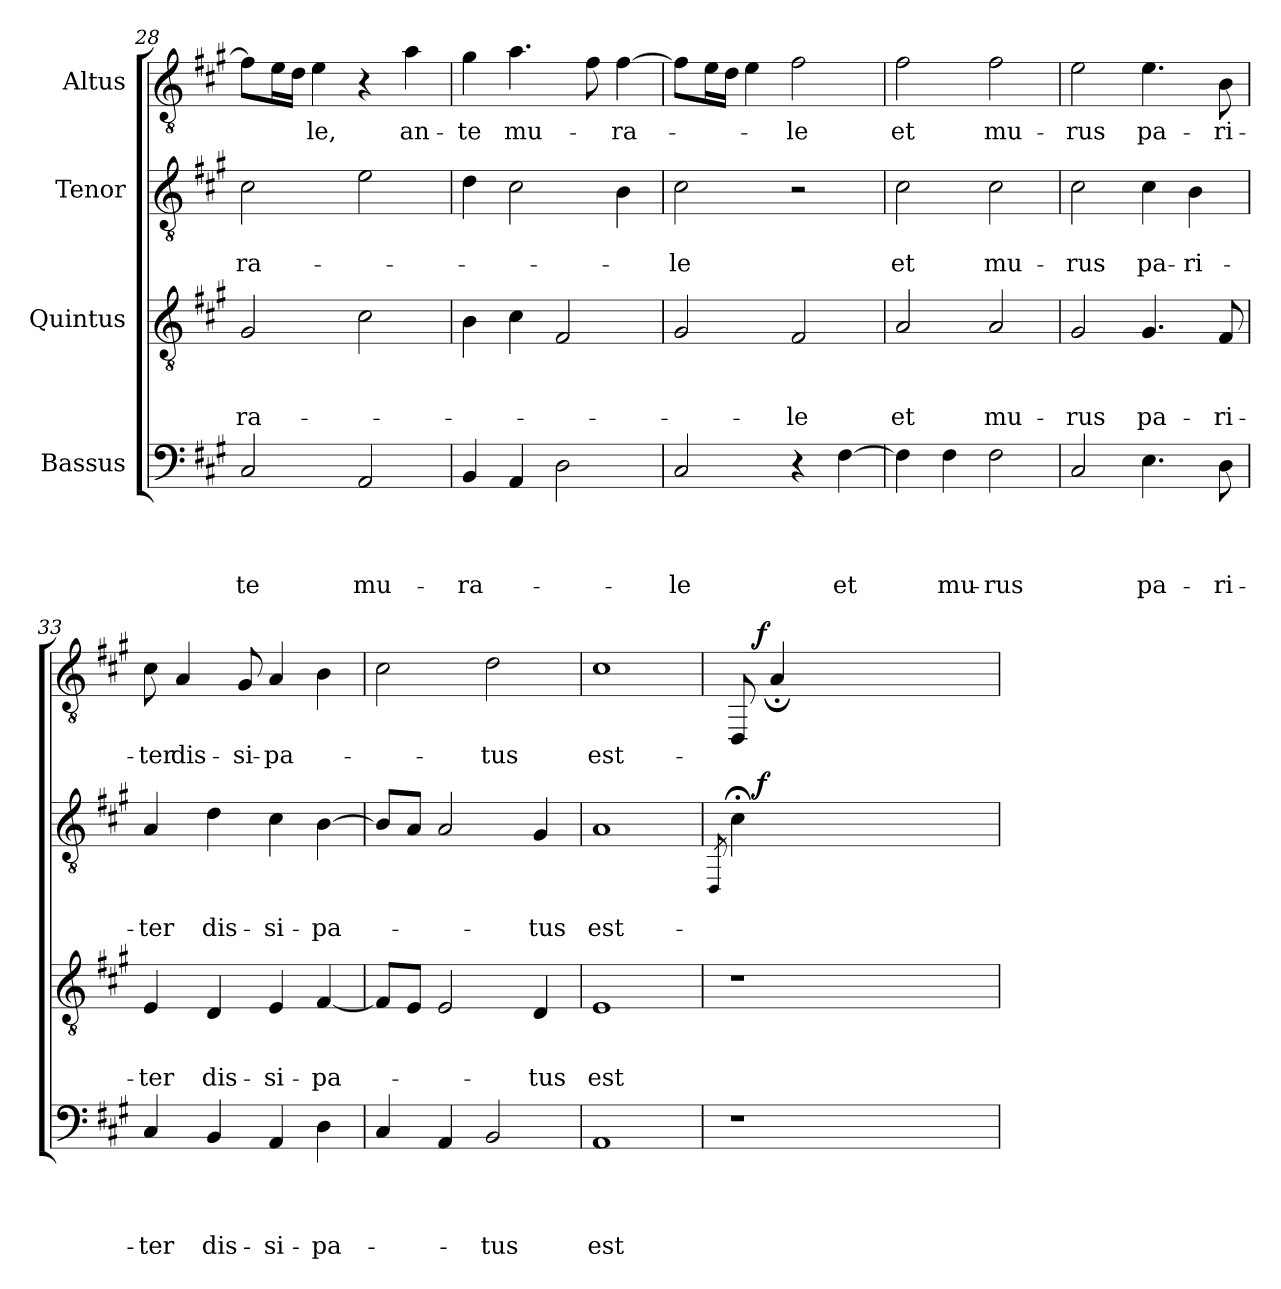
**kern	**text	**text	**text	**text	**kern	**text	**text	**text	**kern	**text	**text	**dynam	**kern	**text	**dynam
*part4	*part4	*part4	*part4	*part4	*part3	*part3	*part3	*part3	*part2	*part2	*part2	*part2	*part1	*part1	*part1
*staff4	*staff4	*staff4	*staff4	*staff4	*staff3	*staff3	*staff3	*staff3	*staff2	*staff2	*staff2	*staff2	*staff1	*staff1	*staff1
*I"Bassus	*	*	*	*	*I"Quintus	*	*	*	*I"Tenor	*	*	*	*I"Altus	*	*
*clefF4	*	*	*	*	*clefGv2	*	*	*	*clefGv2	*	*	*	*clefGv2	*	*
*k[f#c#g#]	*	*	*	*	*k[f#c#g#]	*	*	*	*k[f#c#g#]	*	*	*	*k[f#c#g#]	*	*
*A:	*	*	*	*	*A:	*	*	*	*A:	*	*	*	*A:	*	*
=28	=28	=28	=28	=28	=28	=28	=28	=28	=28	=28	=28	=28	=28	=28	=28
!	!	!	!	!LO:LY:b	!	!	!	!LO:LY:b	!	!	!LO:LY:b	!	!	!	!
2C#/	.	.	.	-te	2G#/	.	.	-ra-	2c#\	.	-ra-	.	8f#\L]	.	.
.	.	.	.	.	.	.	.	.	.	.	.	.	16e\L	.	.
.	.	.	.	.	.	.	.	.	.	.	.	.	16d\JJ	.	.
!	!	!	!	!	!	!	!	!	!	!	!	!	!	!LO:LY:b	!
.	.	.	.	.	.	.	.	.	.	.	.	.	4e\	-le,	.
!	!	!	!	!LO:LY:b	!	!	!	!	!	!	!	!	!	!	!
2AA/	.	.	.	mu-	2c#\	.	.	.	2e\	.	.	.	4r	.	.
!	!	!	!	!	!	!	!	!	!	!	!	!	!	!LO:LY:b	!
.	.	.	.	.	.	.	.	.	.	.	.	.	4a\	an-	.
=29	=29	=29	=29	=29	=29	=29	=29	=29	=29	=29	=29	=29	=29	=29	=29
!	!	!	!	!LO:LY:b	!	!	!	!	!	!	!	!	!	!LO:LY:b	!
4BB/	.	.	.	-ra-	4B\	.	.	.	4d\	.	.	.	4g#\	-te	.
!	!	!	!	!	!	!	!	!	!	!	!	!	!	!LO:LY:b	!
4AA/	.	.	.	.	4c#\	.	.	.	2c#\	.	.	.	4.a\	mu-	.
2D\	.	.	.	.	2F#/	.	.	.	.	.	.	.	.	.	.
.	.	.	.	.	.	.	.	.	.	.	.	.	8f#\	.	.
!	!	!	!	!	!	!	!	!	!	!	!	!	!	!LO:LY:b	!
.	.	.	.	.	.	.	.	.	4B\	.	.	.	[>4f#\	-ra-	.
!!LO:PB:g=z
=30	=30	=30	=30	=30	=30	=30	=30	=30	=30	=30	=30	=30	=30	=30	=30
!	!	!	!	!LO:LY:b	!	!	!	!	!	!	!LO:LY:b	!	!	!	!
2C#/	.	.	.	-le	2G#/	.	.	.	2c#\	.	-le	.	8f#\L]	.	.
.	.	.	.	.	.	.	.	.	.	.	.	.	16e\L	.	.
.	.	.	.	.	.	.	.	.	.	.	.	.	16d\JJ	.	.
.	.	.	.	.	.	.	.	.	.	.	.	.	4e\	.	.
!	!	!	!	!	!	!	!	!LO:LY:b	!	!	!	!	!	!LO:LY:b	!
4r	.	.	.	.	2F#/	.	.	-le	2r	.	.	.	2f#\	-le	.
!	!	!	!	!LO:LY:b	!	!	!	!	!	!	!	!	!	!	!
[>4F#\	.	.	.	et	.	.	.	.	.	.	.	.	.	.	.
=31	=31	=31	=31	=31	=31	=31	=31	=31	=31	=31	=31	=31	=31	=31	=31
!	!	!	!	!	!	!	!	!LO:LY:b	!	!	!LO:LY:b	!	!	!LO:LY:b	!
4F#\]	.	.	.	.	2A/	.	.	et	2c#\	.	et	.	2f#\	et	.
!	!	!	!	!LO:LY:b	!	!	!	!	!	!	!	!	!	!	!
4F#\	.	.	.	mu-	.	.	.	.	.	.	.	.	.	.	.
!	!	!	!	!LO:LY:b	!	!	!	!LO:LY:b	!	!	!LO:LY:b	!	!	!LO:LY:b	!
2F#\	.	.	.	-rus	2A/	.	.	mu-	2c#\	.	mu-	.	2f#\	mu-	.
=32	=32	=32	=32	=32	=32	=32	=32	=32	=32	=32	=32	=32	=32	=32	=32
!	!	!	!	!	!	!	!	!LO:LY:b	!	!	!LO:LY:b	!	!	!LO:LY:b	!
2C#/	.	.	.	.	2G#/	.	.	-rus	2c#\	.	-rus	.	2e\	-rus	.
!	!	!	!	!LO:LY:b	!	!	!	!LO:LY:b	!	!	!LO:LY:b	!	!	!LO:LY:b	!
4.E\	.	.	.	pa-	4.G#/	.	.	pa-	4c#\	.	pa-	.	4.e\	pa-	.
!	!	!	!	!	!	!	!	!	!	!	!LO:LY:b	!	!	!	!
.	.	.	.	.	.	.	.	.	4B\	.	-ri-	.	.	.	.
!	!	!	!	!LO:LY:b	!	!	!	!LO:LY:b	!	!	!	!	!	!LO:LY:b	!
8D\	.	.	.	-ri-	8F#/	.	.	-ri-	.	.	.	.	8B\	-ri-	.
=33	=33	=33	=33	=33	=33	=33	=33	=33	=33	=33	=33	=33	=33	=33	=33
!	!	!	!	!LO:LY:b	!	!	!	!LO:LY:b	!	!	!LO:LY:b	!	!	!LO:LY:b	!
4C#/	.	.	.	-ter	4E/	.	.	-ter	4A/	.	-ter	.	8c#\	-ter	.
!	!	!	!	!	!	!	!	!	!	!	!	!	!	!LO:LY:b	!
.	.	.	.	.	.	.	.	.	.	.	.	.	4A/	dis-	.
!	!	!	!	!LO:LY:b	!	!	!	!LO:LY:b	!	!	!LO:LY:b	!	!	!	!
4BB/	.	.	.	dis-	4D/	.	.	dis-	4d\	.	dis-	.	.	.	.
!	!	!	!	!	!	!	!	!	!	!	!	!	!	!LO:LY:b	!
.	.	.	.	.	.	.	.	.	.	.	.	.	8G#/	-si-	.
!	!	!	!	!LO:LY:b	!	!	!	!LO:LY:b	!	!	!LO:LY:b	!	!	!LO:LY:b	!
4AA/	.	.	.	-si-	4E/	.	.	-si-	4c#\	.	-si-	.	4A/	-pa-	.
!	!	!	!	!LO:LY:b	!	!	!	!LO:LY:b	!	!	!LO:LY:b	!	!	!	!
4D\	.	.	.	-pa-	[<4F#/	.	.	-pa-	[>4B\	.	-pa-	.	4B\	.	.
=34	=34	=34	=34	=34	=34	=34	=34	=34	=34	=34	=34	=34	=34	=34	=34
4C#/	.	.	.	.	8F#/L]	.	.	.	8B/L]	.	.	.	2c#\	.	.
.	.	.	.	.	8E/J	.	.	.	8A/J	.	.	.	.	.	.
4AA/	.	.	.	.	2E/	.	.	.	2A/	.	.	.	.	.	.
!	!	!	!	!LO:LY:b	!	!	!	!	!	!	!	!	!	!LO:LY:b	!
2BB/	.	.	.	-tus	.	.	.	.	.	.	.	.	2d\	-tus	.
!	!	!	!	!	!	!	!	!LO:LY:b	!	!	!LO:LY:b	!	!	!	!
.	.	.	.	.	4D/	.	.	-tus	4G#/	.	-tus	.	.	.	.
=35	=35	=35	=35	=35	=35	=35	=35	=35	=35	=35	=35	=35	=35	=35	=35
!	!	!	!	!LO:LY:b	!	!	!	!LO:LY:b	!	!	!LO:LY:b	!	!	!LO:LY:b	!
1AA	.	.	.	est-	1E	.	.	est-	1A	.	est-	.	1c#	est-	.
!!LO:LB:g=z
=36	=36	=36	=36	=36	=36	=36	=36	=36	=36	=36	=36	=36	=36	=36	=36
.	.	.	.	.	.	.	.	.	8qDD/	.	.	.	.	.	.
*	*	*	*	*	*	*	*	*	*^	*	*	*	*^	*	*
*	*	*	*	*	*	*	*	*	*	*	*	*	*	*	*^	*	*
1r	.	.	.	.	1r	.	.	.	4c#;<\	16.ryy	.	.	.	8DD/	8ryy	16.ryy	.	.
!	!	!	!	!	!	!	!	!	!	!	!	!	!LO:DY:b	!	!	!	!	!LO:DY:b
.	.	.	.	.	.	.	.	.	.	2ryy	.	.	f	.	.	2ryy	.	f
.	.	.	.	.	.	.	.	.	.	.	.	.	.	2ryy	4A;</	.	.	.
.	.	.	.	.	.	.	.	.	2.ryy	.	.	.	.	.	.	.	.	.
.	.	.	.	.	.	.	.	.	.	.	.	.	.	.	2ryy	.	.	.
.	.	.	.	.	.	.	.	.	.	4ryy	.	.	.	.	.	4ryy	.	.
.	.	.	.	.	.	.	.	.	.	.	.	.	.	8ryy	.	.	.	.
.	.	.	.	.	.	.	.	.	.	.	.	.	.	4ryy	.	.	.	.
.	.	.	.	.	.	.	.	.	.	8ryy	.	.	.	.	.	8ryy	.	.
.	.	.	.	.	.	.	.	.	.	.	.	.	.	.	8ryy	.	.	.
.	.	.	.	.	.	.	.	.	.	32ryy	.	.	.	.	.	32ryy	.	.
*	*	*	*	*	*	*	*	*	*v	*v	*	*	*	*	*	*	*	*
*	*	*	*	*	*	*	*	*	*	*	*	*	*v	*v	*v	*	*
=	=	=	=	=	=	=	=	=	=	=	=	=	=	=	=
*-	*-	*-	*-	*-	*-	*-	*-	*-	*-	*-	*-	*-	*-	*-	*-
